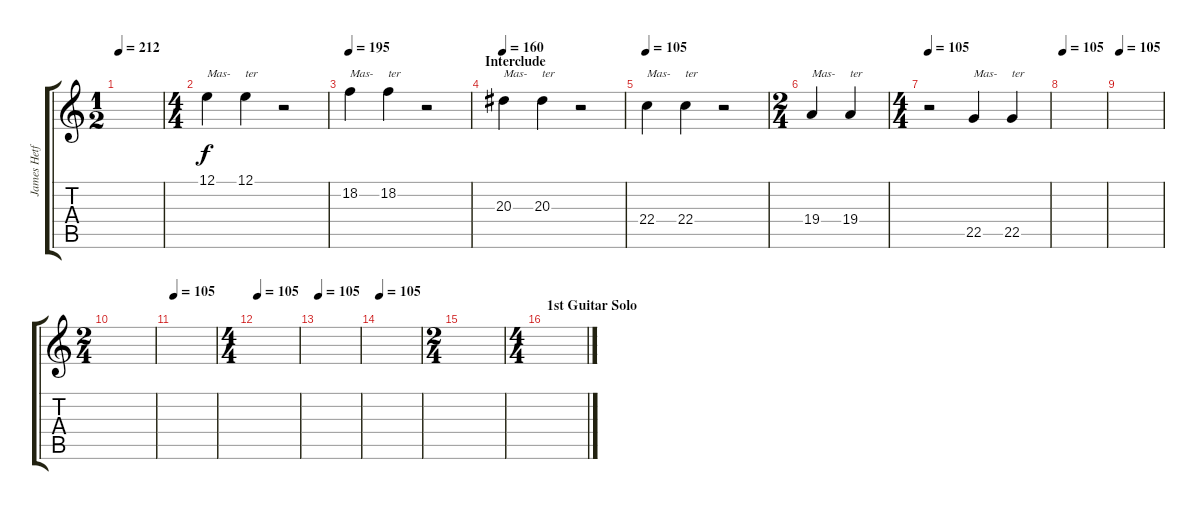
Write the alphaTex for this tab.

\track ("James Hetfield (Vocal)" "James Hetf") {instrument lead1square}
\staff {score tabs}
\tuning (E4 B3 G3 D3 A2 E2) {hide}
\ts (1 2)
\tempo 212
\clef g2
\ks c
|
\ts (4 4)
12.1.4{txt "Mas-"} 12.1.4{txt "ter"} r.2 |
\tempo 195
18.2.4{txt "Mas-"} 18.2.4{txt "ter"} r.2 |
\section ("" "Interclude")
\tempo 160
20.3.4{txt "Mas-"} 20.3.4{txt "ter"} r.2 |
\tempo 105
22.4.4{txt "Mas-"} 22.4.4{txt "ter"} r.2 |
\ts (2 4)
19.4.4{txt "Mas-"} 19.4.4{txt "ter"} |
\ts (4 4)
\tempo 105
r.2 22.5.4{txt "Mas-"} 22.5.4{txt "ter"} |
\tempo 105
|
\tempo 105
|
\ts (2 4)
|
\tempo 105
|
\ts (4 4)
\tempo 105
|
\tempo 105
|
\tempo 105
|
\ts (2 4)
|
\ts (4 4)
\section ("" "1st Guitar Solo")
